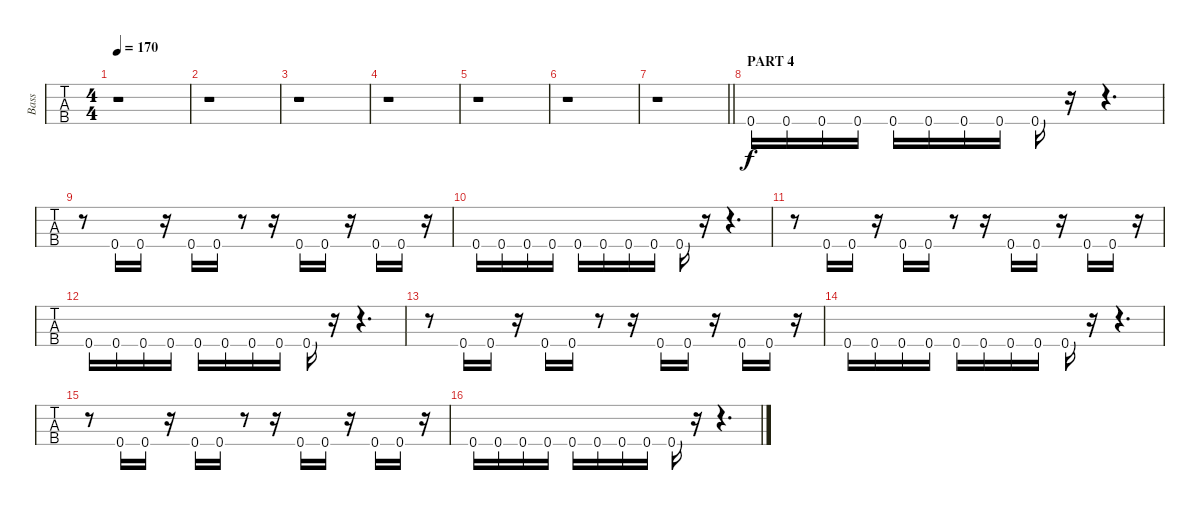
\track ("Bass" "Bass") {instrument electricbasspick}
\staff {tabs}
\tuning (F2 C2 G1 C1) {hide}
\ts (4 4)
\tempo 170
\clef f4
\ks c
r.1{dy f} |
r.1 |
r.1 |
r.1 |
r.1 |
r.1 |
\barLineRight lightlight
r.1 |
\section ("" "PART 4")
0.4.16 0.4.16 0.4.16 0.4.16 0.4.16 0.4.16 0.4.16 0.4.16 0.4.16 r.16 r.4{d} |
r.8 0.4.16 0.4.16 r.16 0.4.16 0.4.16 r.8 r.16 0.4.16 0.4.16 r.16 0.4.16 0.4.16 r.16 |
0.4.16 0.4.16 0.4.16 0.4.16 0.4.16 0.4.16 0.4.16 0.4.16 0.4.16 r.16 r.4{d} |
r.8 0.4.16 0.4.16 r.16 0.4.16 0.4.16 r.8 r.16 0.4.16 0.4.16 r.16 0.4.16 0.4.16 r.16 |
0.4.16 0.4.16 0.4.16 0.4.16 0.4.16 0.4.16 0.4.16 0.4.16 0.4.16 r.16 r.4{d} |
r.8 0.4.16 0.4.16 r.16 0.4.16 0.4.16 r.8 r.16 0.4.16 0.4.16 r.16 0.4.16 0.4.16 r.16 |
0.4.16 0.4.16 0.4.16 0.4.16 0.4.16 0.4.16 0.4.16 0.4.16 0.4.16 r.16 r.4{d} |
r.8 0.4.16 0.4.16 r.16 0.4.16 0.4.16 r.8 r.16 0.4.16 0.4.16 r.16 0.4.16 0.4.16 r.16 |
0.4.16 0.4.16 0.4.16 0.4.16 0.4.16 0.4.16 0.4.16 0.4.16 0.4.16 r.16 r.4{d}
